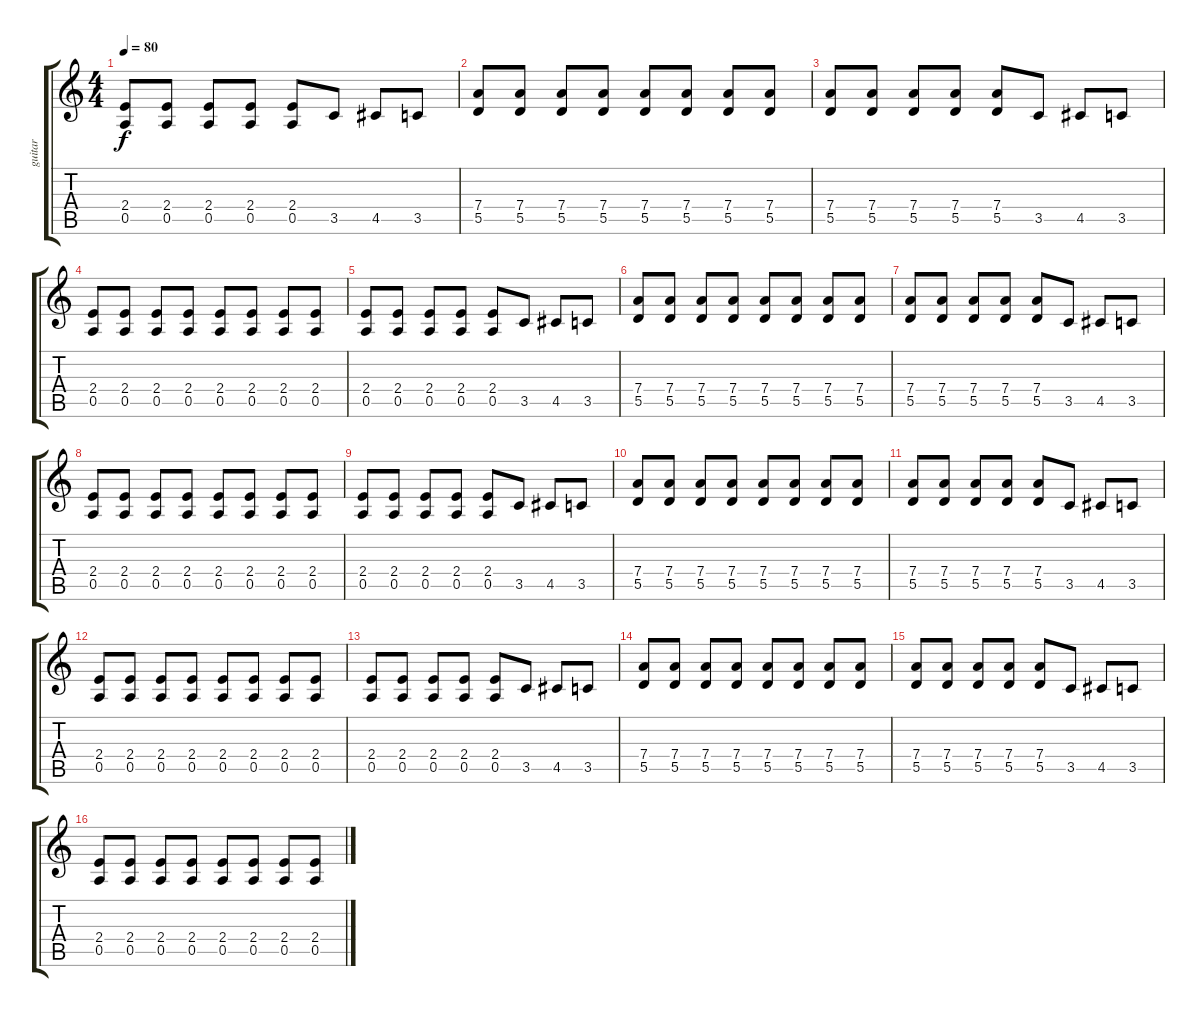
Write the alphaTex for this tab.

\track ("guitar" "guitar") {instrument overdrivenguitar}
\staff {score tabs}
\tuning (E4 B3 G3 D3 A2 E2) {hide}
\ts (4 4)
\tempo 80
\clef g2
\ks c
(2.4 0.5).8{dy f} (2.4 0.5).8 (2.4 0.5).8 (2.4 0.5).8 (2.4 0.5).8 3.5.8 4.5.8 3.5.8 |
(7.4 5.5).8 (7.4 5.5).8 (7.4 5.5).8 (7.4 5.5).8 (7.4 5.5).8 (7.4 5.5).8 (7.4 5.5).8 (7.4 5.5).8 |
(7.4 5.5).8 (7.4 5.5).8 (7.4 5.5).8 (7.4 5.5).8 (7.4 5.5).8 3.5.8 4.5.8 3.5.8 |
(2.4 0.5).8 (2.4 0.5).8 (2.4 0.5).8 (2.4 0.5).8 (2.4 0.5).8 (2.4 0.5).8 (2.4 0.5).8 (2.4 0.5).8 |
(2.4 0.5).8 (2.4 0.5).8 (2.4 0.5).8 (2.4 0.5).8 (2.4 0.5).8 3.5.8 4.5.8 3.5.8 |
(7.4 5.5).8 (7.4 5.5).8 (7.4 5.5).8 (7.4 5.5).8 (7.4 5.5).8 (7.4 5.5).8 (7.4 5.5).8 (7.4 5.5).8 |
(7.4 5.5).8 (7.4 5.5).8 (7.4 5.5).8 (7.4 5.5).8 (7.4 5.5).8 3.5.8 4.5.8 3.5.8 |
(2.4 0.5).8 (2.4 0.5).8 (2.4 0.5).8 (2.4 0.5).8 (2.4 0.5).8 (2.4 0.5).8 (2.4 0.5).8 (2.4 0.5).8 |
(2.4 0.5).8 (2.4 0.5).8 (2.4 0.5).8 (2.4 0.5).8 (2.4 0.5).8 3.5.8 4.5.8 3.5.8 |
(7.4 5.5).8 (7.4 5.5).8 (7.4 5.5).8 (7.4 5.5).8 (7.4 5.5).8 (7.4 5.5).8 (7.4 5.5).8 (7.4 5.5).8 |
(7.4 5.5).8 (7.4 5.5).8 (7.4 5.5).8 (7.4 5.5).8 (7.4 5.5).8 3.5.8 4.5.8 3.5.8 |
(2.4 0.5).8 (2.4 0.5).8 (2.4 0.5).8 (2.4 0.5).8 (2.4 0.5).8 (2.4 0.5).8 (2.4 0.5).8 (2.4 0.5).8 |
(2.4 0.5).8 (2.4 0.5).8 (2.4 0.5).8 (2.4 0.5).8 (2.4 0.5).8 3.5.8 4.5.8 3.5.8 |
(7.4 5.5).8 (7.4 5.5).8 (7.4 5.5).8 (7.4 5.5).8 (7.4 5.5).8 (7.4 5.5).8 (7.4 5.5).8 (7.4 5.5).8 |
(7.4 5.5).8 (7.4 5.5).8 (7.4 5.5).8 (7.4 5.5).8 (7.4 5.5).8 3.5.8 4.5.8 3.5.8 |
(2.4 0.5).8 (2.4 0.5).8 (2.4 0.5).8 (2.4 0.5).8 (2.4 0.5).8 (2.4 0.5).8 (2.4 0.5).8 (2.4 0.5).8
